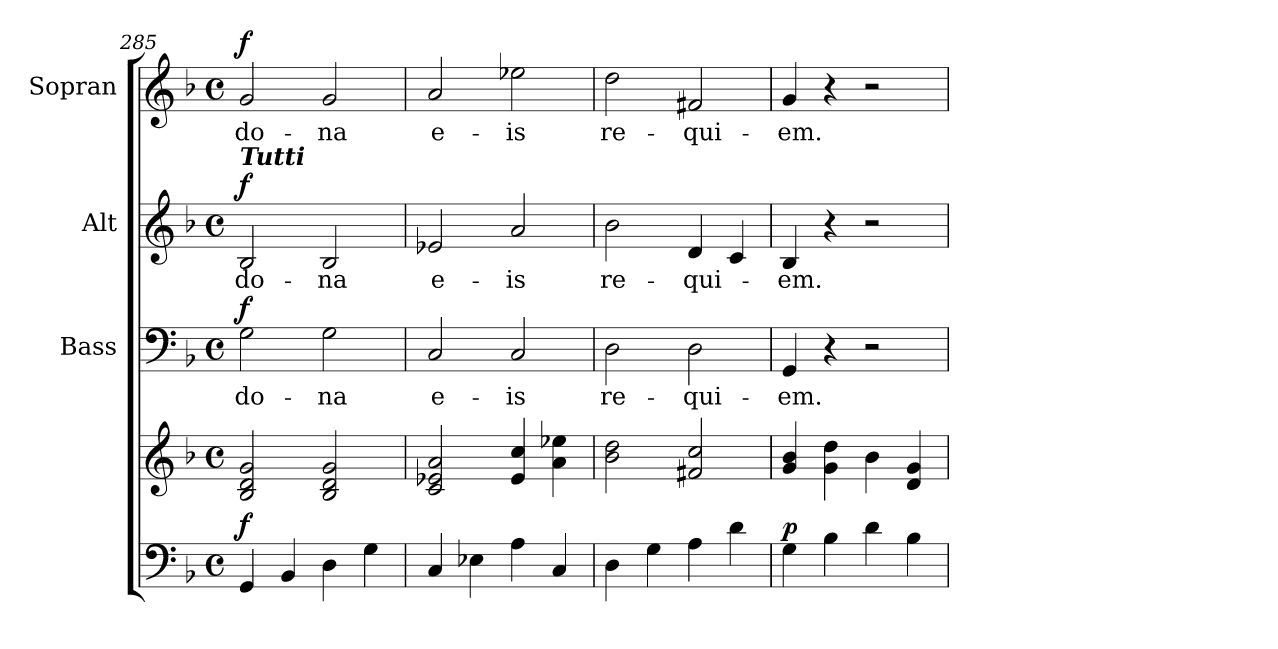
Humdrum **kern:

**kern	**kern	**dynam	**kern	**text	**dynam	**kern	**text	**dynam	**kern	**text	**dynam
*part4	*part4	*part4	*part3	*part3	*part3	*part2	*part2	*part2	*part1	*part1	*part1
*staff5	*staff4	*staff4/5	*staff3	*staff3	*staff3	*staff2	*staff2	*staff2	*staff1	*staff1	*staff1
*	*	*	*I"Bass	*	*	*I"Alt	*	*	*I"Sopran	*	*
*	*	*	*I'B.	*	*	*I'A.	*	*	*I'S.	*	*
*clefF4	*clefG2	*	*clefF4	*	*	*clefG2	*	*	*clefG2	*	*
*k[b-]	*k[b-]	*	*k[b-]	*	*	*k[b-]	*	*	*k[b-]	*	*
*F:	*F:	*	*F:	*	*	*F:	*	*	*F:	*	*
*M4/4	*M4/4	*	*M4/4	*	*	*M4/4	*	*	*M4/4	*	*
*met(c)	*met(c)	*	*met(c)	*	*	*met(c)	*	*	*met(c)	*	*
=285	=285	=285	=285	=285	=285	=285	=285	=285	=285	=285	=285
!	!	!	!	!	!	!LO:TX:a:Bi:t=Tutti	!	!	!	!	!
!	!	!LO:DY:a=2	!	!LO:LY:b	!LO:DY:a	!	!LO:LY:b	!LO:DY:a	!	!LO:LY:b	!LO:DY:a
4GG/	2B-/ 2d/ 2g/	f	2G\	do-	f	2B-/	do-	f	2g/	do-	f
4BB-/	.	.	.	.	.	.	.	.	.	.	.
!	!	!	!	!LO:LY:b	!	!	!LO:LY:b	!	!	!LO:LY:b	!
4D\	2B-/ 2d/ 2g/	.	2G\	-na	.	2B-/	-na	.	2g/	-na	.
4G\	.	.	.	.	.	.	.	.	.	.	.
=286	=286	=286	=286	=286	=286	=286	=286	=286	=286	=286	=286
!	!	!	!	!LO:LY:b	!	!	!LO:LY:b	!	!	!LO:LY:b	!
4C/	2c/ 2e-X/ 2a/	.	2C/	e-	.	2e-X/	e-	.	2a/	e-	.
4E-X\	.	.	.	.	.	.	.	.	.	.	.
!	!	!	!	!LO:LY:b	!	!	!LO:LY:b	!	!	!LO:LY:b	!
4A\	4e-/ 4cc/	.	2C/	-is	.	2a/	-is	.	2ee-X\	-is	.
4C/	4a\ 4ee-X\	.	.	.	.	.	.	.	.	.	.
=287	=287	=287	=287	=287	=287	=287	=287	=287	=287	=287	=287
!	!	!	!	!LO:LY:b	!	!	!LO:LY:b	!	!	!LO:LY:b	!
4D\	2b-\ 2dd\	.	2D\	re-	.	2b-\	re-	.	2dd\	re-	.
4G\	.	.	.	.	.	.	.	.	.	.	.
!	!	!	!	!LO:LY:b	!	!	!LO:LY:b	!	!	!LO:LY:b	!
4A\	2f#X/ 2cc/	.	2D\	-qui-	.	4d/	-qui-	.	2f#X/	-qui-	.
4d\	.	.	.	.	.	4c/	.	.	.	.	.
=288	=288	=288	=288	=288	=288	=288	=288	=288	=288	=288	=288
!	!	!LO:DY:a=2	!	!LO:LY:b	!	!	!LO:LY:b	!	!	!LO:LY:b	!
4G\	4g/ 4b-/	p	4GG/	-em.	.	4B-/	-em.	.	4g/	-em.	.
4B-\	4g\ 4dd\	.	4r	.	.	4r	.	.	4r	.	.
4d\	4b-\	.	2r	.	.	2r	.	.	2r	.	.
4B-\	4d/ 4g/	.	.	.	.	.	.	.	.	.	.
=	=	=	=	=	=	=	=	=	=	=	=
*-	*-	*-	*-	*-	*-	*-	*-	*-	*-	*-	*-
